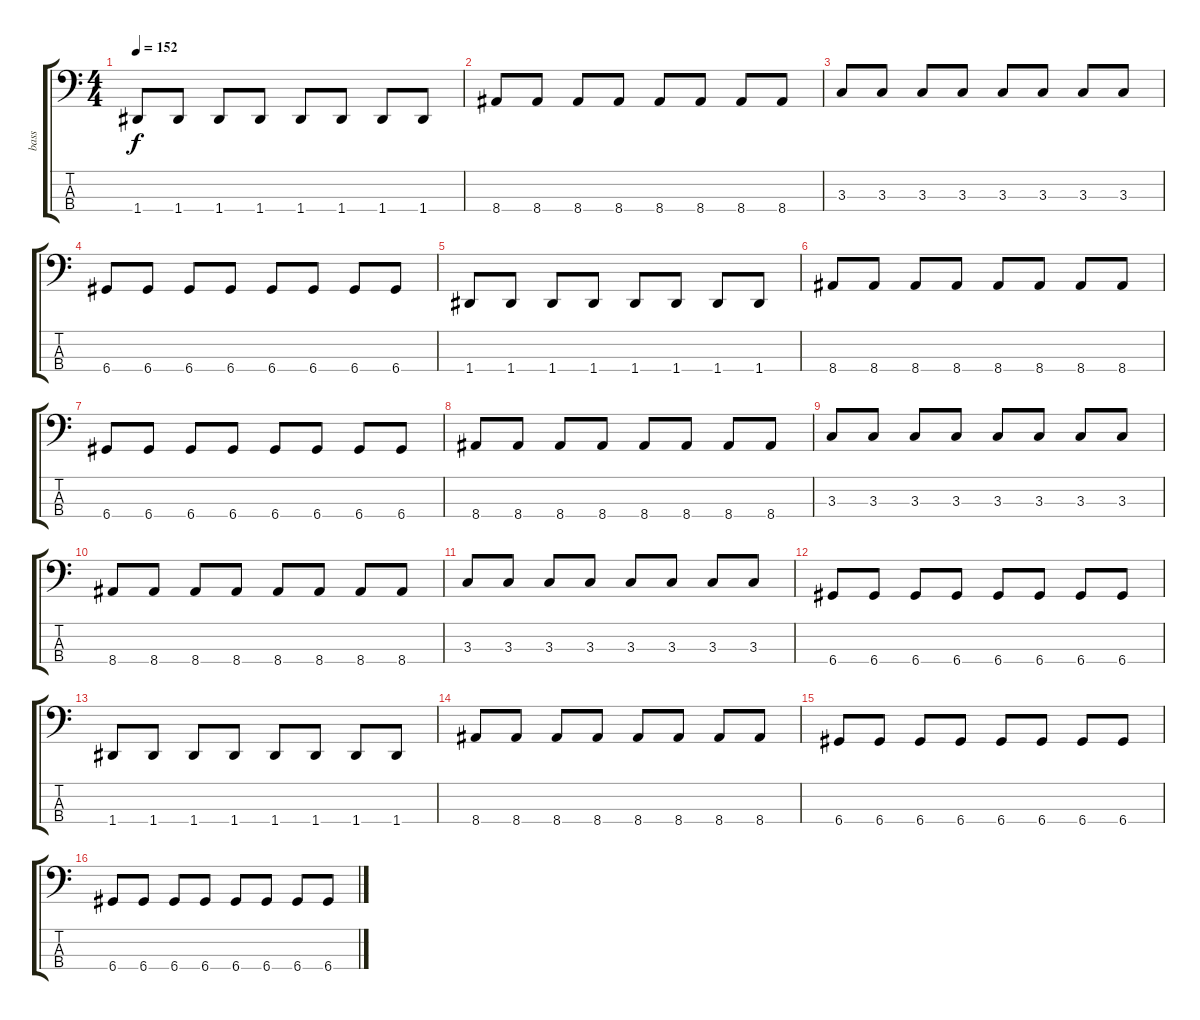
\track ("bass" "bass") {instrument electricbassfinger}
\staff {score tabs}
\tuning (G2 D2 A1 D1) {hide}
\ts (4 4)
\tempo 152
\clef f4
\ks c
1.4.8{dy f} 1.4.8 1.4.8 1.4.8 1.4.8 1.4.8 1.4.8 1.4.8 |
8.4.8 8.4.8 8.4.8 8.4.8 8.4.8 8.4.8 8.4.8 8.4.8 |
3.3.8 3.3.8 3.3.8 3.3.8 3.3.8 3.3.8 3.3.8 3.3.8 |
6.4.8 6.4.8 6.4.8 6.4.8 6.4.8 6.4.8 6.4.8 6.4.8 |
1.4.8 1.4.8 1.4.8 1.4.8 1.4.8 1.4.8 1.4.8 1.4.8 |
8.4.8 8.4.8 8.4.8 8.4.8 8.4.8 8.4.8 8.4.8 8.4.8 |
6.4.8 6.4.8 6.4.8 6.4.8 6.4.8 6.4.8 6.4.8 6.4.8 |
8.4.8 8.4.8 8.4.8 8.4.8 8.4.8 8.4.8 8.4.8 8.4.8 |
3.3.8 3.3.8 3.3.8 3.3.8 3.3.8 3.3.8 3.3.8 3.3.8 |
8.4.8 8.4.8 8.4.8 8.4.8 8.4.8 8.4.8 8.4.8 8.4.8 |
3.3.8 3.3.8 3.3.8 3.3.8 3.3.8 3.3.8 3.3.8 3.3.8 |
6.4.8 6.4.8 6.4.8 6.4.8 6.4.8 6.4.8 6.4.8 6.4.8 |
1.4.8 1.4.8 1.4.8 1.4.8 1.4.8 1.4.8 1.4.8 1.4.8 |
8.4.8 8.4.8 8.4.8 8.4.8 8.4.8 8.4.8 8.4.8 8.4.8 |
6.4.8 6.4.8 6.4.8 6.4.8 6.4.8 6.4.8 6.4.8 6.4.8 |
6.4.8 6.4.8 6.4.8 6.4.8 6.4.8 6.4.8 6.4.8 6.4.8
